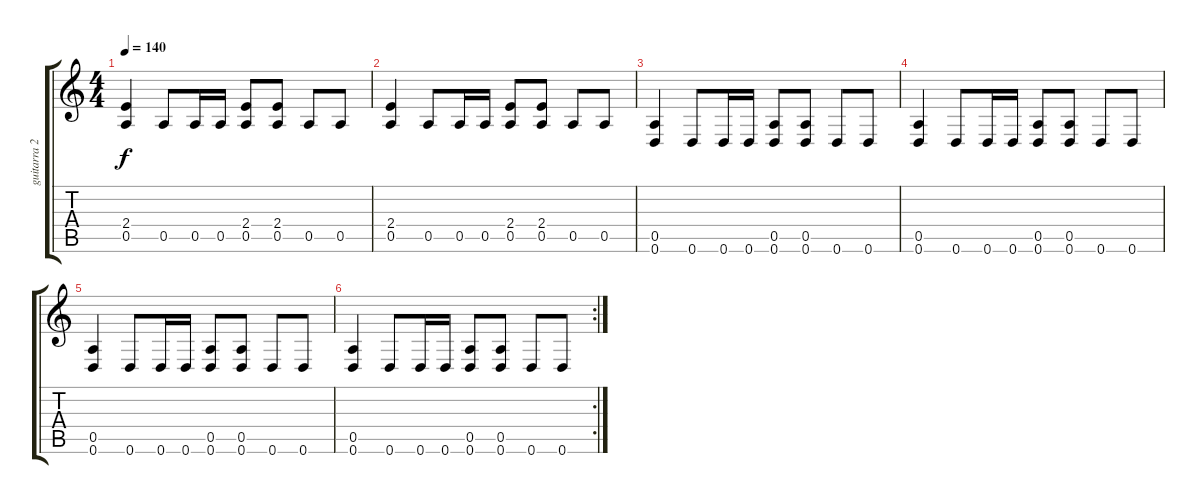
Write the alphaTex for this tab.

\track ("guitarra 2" "guitarra 2") {instrument distortionguitar}
\staff {score tabs}
\tuning (E4 B3 G3 D3 A2 D2) {hide}
\ts (4 4)
\tempo 140
\clef g2
\ks c
(2.4 0.5).4{dy f} 0.5.8 0.5.16 0.5.16 (2.4 0.5).8 (2.4 0.5).8 0.5.8 0.5.8 |
(2.4 0.5).4 0.5.8 0.5.16 0.5.16 (2.4 0.5).8 (2.4 0.5).8 0.5.8 0.5.8 |
(0.5 0.6).4 0.6.8 0.6.16 0.6.16 (0.5 0.6).8 (0.5 0.6).8 0.6.8 0.6.8 |
(0.5 0.6).4 0.6.8 0.6.16 0.6.16 (0.5 0.6).8 (0.5 0.6).8 0.6.8 0.6.8 |
(0.5 0.6).4 0.6.8 0.6.16 0.6.16 (0.5 0.6).8 (0.5 0.6).8 0.6.8 0.6.8 |
\rc 2
(0.5 0.6).4 0.6.8 0.6.16 0.6.16 (0.5 0.6).8 (0.5 0.6).8 0.6.8 0.6.8
